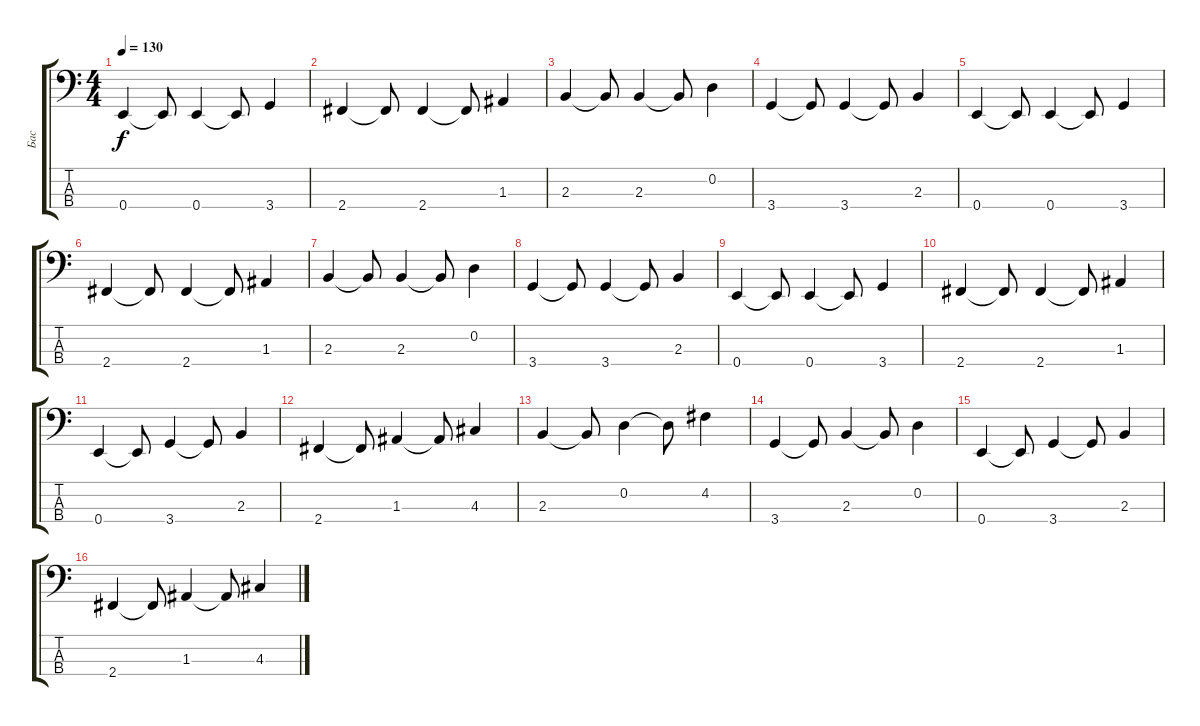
\track ("Бас" "Бас") {instrument electricbasspick}
\staff {score tabs}
\tuning (G2 D2 A1 E1) {hide}
\ts (4 4)
\tempo 130
\clef f4
\ks c
0.4.4{dy f} 0.4{t}.8 0.4.4 0.4{t}.8 3.4.4 |
2.4.4 2.4{t}.8 2.4.4 2.4{t}.8 1.3.4 |
2.3.4 2.3{t}.8 2.3.4 2.3{t}.8 0.2.4 |
3.4.4 3.4{t}.8 3.4.4 3.4{t}.8 2.3.4 |
0.4.4 0.4{t}.8 0.4.4 0.4{t}.8 3.4.4 |
2.4.4 2.4{t}.8 2.4.4 2.4{t}.8 1.3.4 |
2.3.4 2.3{t}.8 2.3.4 2.3{t}.8 0.2.4 |
3.4.4 3.4{t}.8 3.4.4 3.4{t}.8 2.3.4 |
0.4.4 0.4{t}.8 0.4.4 0.4{t}.8 3.4.4 |
2.4.4 2.4{t}.8 2.4.4 2.4{t}.8 1.3.4 |
0.4.4 0.4{t}.8 3.4.4 3.4{t}.8 2.3.4 |
2.4.4 2.4{t}.8 1.3.4 1.3{t}.8 4.3.4 |
2.3.4 2.3{t}.8 0.2.4 0.2{t}.8 4.2.4 |
3.4.4 3.4{t}.8 2.3.4 2.3{t}.8 0.2.4 |
0.4.4 0.4{t}.8 3.4.4 3.4{t}.8 2.3.4 |
2.4.4 2.4{t}.8 1.3.4 1.3{t}.8 4.3.4
